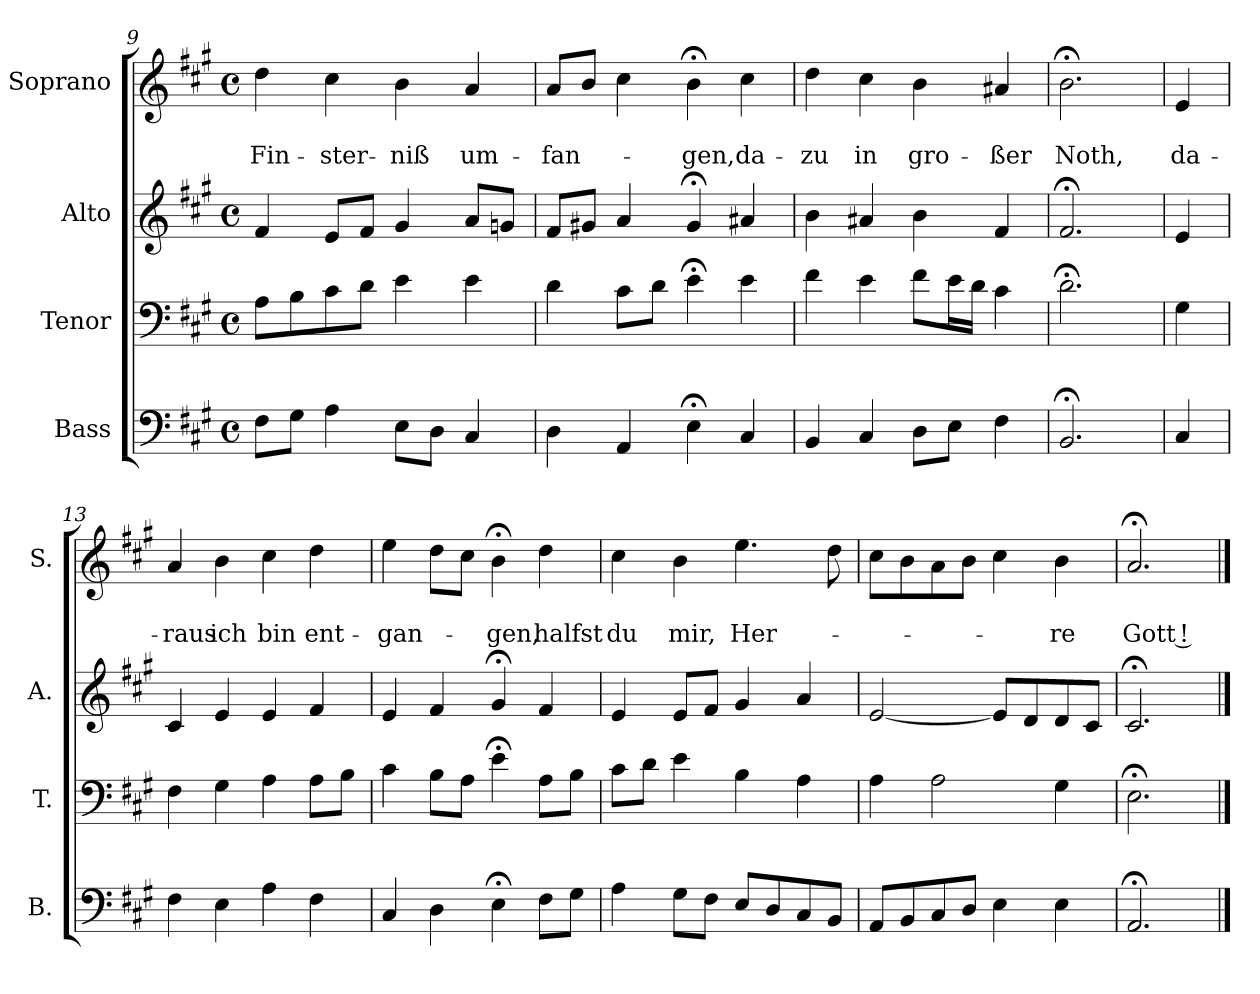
**kern	**kern	**kern	**kern	**text	**text
*part4	*part3	*part2	*part1	*part1	*part1
*staff4	*staff3	*staff2	*staff1	*staff1	*staff1
*I"Bass	*I"Tenor	*I"Alto	*I"Soprano	*	*
*I'B.	*I'T.	*I'A.	*I'S.	*	*
*clefF4	*clefF4	*clefG2	*clefG2	*	*
*k[f#c#g#]	*k[f#c#g#]	*k[f#c#g#]	*k[f#c#g#]	*	*
*A:	*A:	*A:	*A:	*	*
*M4/4	*M4/4	*M4/4	*M4/4	*	*
*met(c)	*met(c)	*met(c)	*met(c)	*	*
=9	=9	=9	=9	=9	=9
8F#\L	8A\L	4f#/	4dd\	.	Fin-
8G#\J	8B\	.	.	.	.
4A\	8c#\	8e/L	4cc#\	.	-ster-
.	8d\J	8f#/J	.	.	.
8E\L	4e\	4g#/	4b\	.	-niß
8D\J	.	.	.	.	.
4C#/	4e\	8a/L	4a/	.	um-
.	.	8gn/J	.	.	.
=10	=10	=10	=10	=10	=10
4D\	4d\	8f#/L	8a/L	.	-fan-
.	.	8g#X/J	8b/J	.	.
4AA/	8c#\L	4a/	4cc#\	.	.
.	8d\J	.	.	.	.
4E;<\	4e;<\	4g#;</	4b;<\	.	-gen,
4C#/	4e\	4a#X/	4cc#\	.	da-
=11	=11	=11	=11	=11	=11
4BB/	4f#\	4b\	4dd\	.	-zu
4C#/	4e\	4a#X/	4cc#\	.	in
8D\L	8f#\L	4b\	4b\	.	gro-
8E\J	16e\L	.	.	.	.
.	16d\JJ	.	.	.	.
4F#\	4c#\	4f#/	4a#X/	.	-ßer
=12	=12	=12	=12	=12	=12
2.BB;</	2.d;<\	2.f#;</	2.b;<\	.	Noth,
!!LO:LB:g=z
=12a	=12a	=12a	=12a	=12a	=12a
4C#/	4G#\	4e/	4e/	.	da-
=13	=13	=13	=13	=13	=13
4F#\	4F#\	4c#/	4a/	.	-raus
4E\	4G#\	4e/	4b\	.	ich
4A\	4A\	4e/	4cc#\	.	bin
4F#\	8A\L	4f#/	4dd\	.	ent-
.	8B\J	.	.	.	.
=14	=14	=14	=14	=14	=14
4C#/	4c#\	4e/	4ee\	.	-gan-
4D\	8B\L	4f#/	8dd\L	.	.
.	8A\J	.	8cc#\J	.	.
4E;<\	4e;<\	4g#;</	4b;<\	.	-gen,
8F#\L	8A\L	4f#/	4dd\	.	halfst
8G#\J	8B\J	.	.	.	.
=15	=15	=15	=15	=15	=15
4A\	8c#\L	4e/	4cc#\	.	du
.	8d\J	.	.	.	.
8G#\L	4e\	8e/L	4b\	.	mir,
8F#\J	.	8f#/J	.	.	.
8E/L	4B\	4g#/	4.ee\	.	Her-
8D/	.	.	.	.	.
8C#/	4A\	4a/	.	.	.
8BB/J	.	.	8dd\	.	.
=16	=16	=16	=16	=16	=16
8AA/L	4A\	[2e/	8cc#\L	.	.
8BB/	.	.	8b\	.	.
8C#/	2A\	.	8a\	.	.
8D/J	.	.	8b\J	.	.
4E\	.	8e/L]	4cc#\	.	.
.	.	8d/	.	.	.
4E\	4G#\	8d/	4b\	.	-re
.	.	8c#/J	.	.	.
=17	=17	=17	=17	=17	=17
2.AA;</	2.E;<\	2.c#;</	2.a;</	.	Gott !
==	==	==	==	==	==
*-	*-	*-	*-	*-	*-
